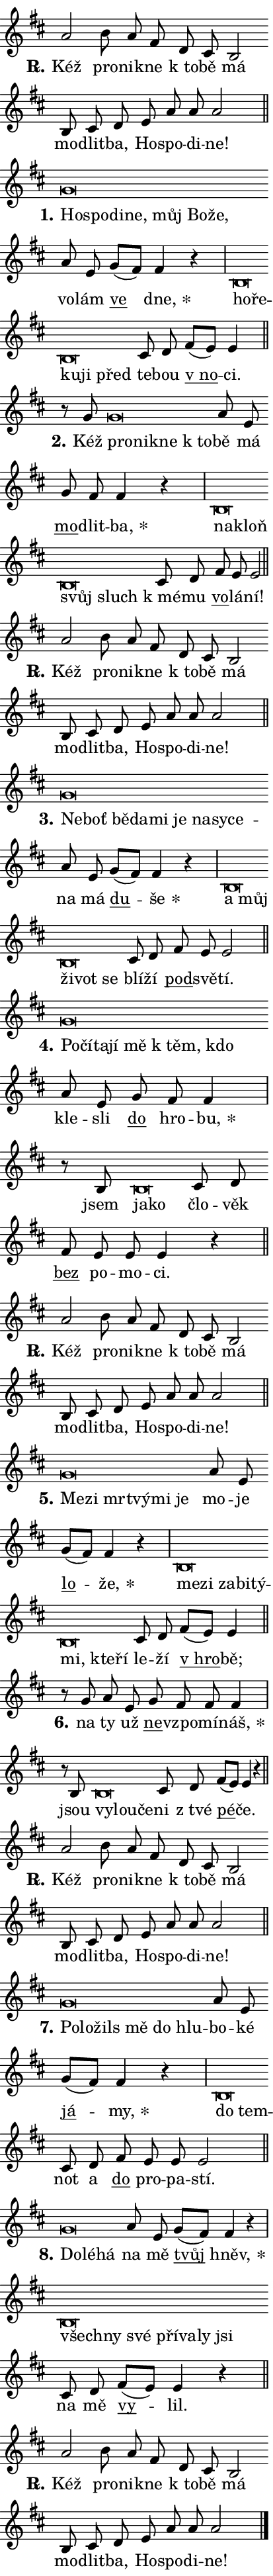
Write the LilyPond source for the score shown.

\version "2.24.0"
\header { tagline = "" }
\paper {
  indent = 0\cm
  top-margin = 0\cm
  right-margin = 0.13\cm % to fit lyric hyphens
  bottom-margin = 0\cm
  left-margin = 0\cm
  paper-width = 7\cm
  page-breaking = #ly:one-page-breaking
  system-system-spacing.basic-distance = #11
  score-system-spacing.basic-distance = #11
  ragged-last = ##f
}


%% Author: Thomas Morley
%% https://lists.gnu.org/archive/html/lilypond-user/2020-05/msg00002.html
#(define (line-position grob)
"Returns position of @var[grob} in current system:
   @code{'start}, if at first time-step
   @code{'end}, if at last time-step
   @code{'middle} otherwise
"
  (let* ((col (ly:item-get-column grob))
         (ln (ly:grob-object col 'left-neighbor))
         (rn (ly:grob-object col 'right-neighbor))
         (col-to-check-left (if (ly:grob? ln) ln col))
         (col-to-check-right (if (ly:grob? rn) rn col))
         (break-dir-left
           (and
             (ly:grob-property col-to-check-left 'non-musical #f)
             (ly:item-break-dir col-to-check-left)))
         (break-dir-right
           (and
             (ly:grob-property col-to-check-right 'non-musical #f)
             (ly:item-break-dir col-to-check-right))))
        (cond ((eqv? 1 break-dir-left) 'start)
              ((eqv? -1 break-dir-right) 'end)
              (else 'middle))))

#(define (tranparent-at-line-position vctor)
  (lambda (grob)
  "Relying on @code{line-position} select the relevant enry from @var{vctor}.
Used to determine transparency,"
    (case (line-position grob)
      ((end) (not (vector-ref vctor 0)))
      ((middle) (not (vector-ref vctor 1)))
      ((start) (not (vector-ref vctor 2))))))

noteHeadBreakVisibility =
#(define-music-function (break-visibility)(vector?)
"Makes @code{NoteHead}s transparent relying on @var{break-visibility}"
#{
  \override NoteHead.transparent =
    #(tranparent-at-line-position break-visibility)
#})

#(define delete-ledgers-for-transparent-note-heads
  (lambda (grob)
    "Reads whether a @code{NoteHead} is transparent.
If so this @code{NoteHead} is removed from @code{'note-heads} from
@var{grob}, which is supposed to be @code{LedgerLineSpanner}.
As a result ledgers are not printed for this @code{NoteHead}"
    (let* ((nhds-array (ly:grob-object grob 'note-heads))
           (nhds-list
             (if (ly:grob-array? nhds-array)
                 (ly:grob-array->list nhds-array)
                 '()))
           ;; Relies on the transparent-property being done before
           ;; Staff.LedgerLineSpanner.after-line-breaking is executed.
           ;; This is fragile ...
           (to-keep
             (remove
               (lambda (nhd)
                 (ly:grob-property nhd 'transparent #f))
               nhds-list)))
      ;; TODO find a better method to iterate over grob-arrays, similiar
      ;; to filter/remove etc for lists
      ;; For now rebuilt from scratch
      (set! (ly:grob-object grob 'note-heads)  '())
      (for-each
        (lambda (nhd)
          (ly:pointer-group-interface::add-grob grob 'note-heads nhd))
        to-keep))))

squashNotes = {
  \override NoteHead.X-extent = #'(-0.2 . 0.2)
  \override NoteHead.Y-extent = #'(-0.75 . 0)
  \override NoteHead.stencil =
    #(lambda (grob)
       (let ((pos (ly:grob-property grob 'staff-position)))
         (begin
           (if (< pos -7) (display "ERROR: Lower brevis then expected\n") (display "OK: Expected brevis position\n"))
           (if (<= pos -6) ly:text-interface::print ly:note-head::print))))
}
unSquashNotes = {
  \revert NoteHead.X-extent
  \revert NoteHead.Y-extent
  \revert NoteHead.stencil
}

hideNotes = \noteHeadBreakVisibility #begin-of-line-visible
unHideNotes = \noteHeadBreakVisibility #all-visible

% work-around for resetting accidentals
% https://lilypond.org/doc/v2.23/Documentation/notation/displaying-rhythms#unmetered-music
cadenzaMeasure = {
  \cadenzaOff
  \partial 1024 s1024
  \cadenzaOn
}

#(define-markup-command (accent layout props text) (markup?)
  "Underline accented syllable"
  (interpret-markup layout props
    #{\markup \override #'(offset . 4.3) \underline { #text }#}))

responsum = \markup \concat {
  "R" \hspace #-1.05 \path #0.1 #'((moveto 0 0.07) (lineto 0.9 0.8)) \hspace #0.05 "."
}

spaceSize = #0.6828661417322834 % exact space size for TeX Gyre Schola

\layout {
  \context {
    \Staff
    \remove "Time_signature_engraver"
    \override LedgerLineSpanner.after-line-breaking = #delete-ledgers-for-transparent-note-heads
  }
  \context {
    \Lyrics {
      \override LyricSpace.minimum-distance = \spaceSize
      \override LyricText.font-name = #"TeX Gyre Schola"
      \override LyricText.font-size = 1
      \override StanzaNumber.font-name = #"TeX Gyre Schola Bold"
      \override StanzaNumber.font-size = 1
    }
  }
  \context {
    \Score 
    \override NoteHead.text =
      #(lambda (grob) 
        (let ((pos (ly:grob-property grob 'staff-position)))
          #{\markup {
            \combine
              \halign #-0.55 \raise #(if (= pos -6) 0 0.5) \override #'(thickness . 2) \draw-line #'(3.2 . 0)
              \musicglyph "noteheads.sM1"
          }#}))
  }
}

% magnetic-lyrics.ily
%
%   written by
%     Jean Abou Samra <jean@abou-samra.fr>
%     Werner Lemberg <wl@gnu.org>
%
%   adapted by
%     Jiri Hon <jiri.hon@gmail.com>
%
% Version 2022-Apr-15

% https://www.mail-archive.com/lilypond-user@gnu.org/msg149350.html

#(define (Left_hyphen_pointer_engraver context)
   "Collect syllable-hyphen-syllable occurrences in lyrics and store
them in properties.  This engraver only looks to the left.  For
example, if the lyrics input is @code{foo -- bar}, it does the
following.

@itemize @bullet
@item
Set the @code{text} property of the @code{LyricHyphen} grob between
@q{foo} and @q{bar} to @code{foo}.

@item
Set the @code{left-hyphen} property of the @code{LyricText} grob with
text @q{foo} to the @code{LyricHyphen} grob between @q{foo} and
@q{bar}.
@end itemize

Use this auxiliary engraver in combination with the
@code{lyric-@/text::@/apply-@/magnetic-@/offset!} hook."
   (let ((hyphen #f)
         (text #f))
     (make-engraver
      (acknowledgers
       ((lyric-syllable-interface engraver grob source-engraver)
        (set! text grob)))
      (end-acknowledgers
       ((lyric-hyphen-interface engraver grob source-engraver)
        ;(when (not (grob::has-interface grob 'lyric-space-interface))
          (set! hyphen grob)));)
      ((stop-translation-timestep engraver)
       (when (and text hyphen)
         (ly:grob-set-object! text 'left-hyphen hyphen))
       (set! text #f)
       (set! hyphen #f)))))

#(define (lyric-text::apply-magnetic-offset! grob)
   "If the space between two syllables is less than the value in
property @code{LyricText@/.details@/.squash-threshold}, move the right
syllable to the left so that it gets concatenated with the left
syllable.

Use this function as a hook for
@code{LyricText@/.after-@/line-@/breaking} if the
@code{Left_@/hyphen_@/pointer_@/engraver} is active."
   (let ((hyphen (ly:grob-object grob 'left-hyphen #f)))
     (when hyphen
       (let ((left-text (ly:spanner-bound hyphen LEFT)))
         (when (grob::has-interface left-text 'lyric-syllable-interface)
           (let* ((common (ly:grob-common-refpoint grob left-text X))
                  (this-x-ext (ly:grob-extent grob common X))
                  (left-x-ext
                   (begin
                     ;; Trigger magnetism for left-text.
                     (ly:grob-property left-text 'after-line-breaking)
                     (ly:grob-extent left-text common X)))
                  ;; `delta` is the gap width between two syllables.
                  (delta (- (interval-start this-x-ext)
                            (interval-end left-x-ext)))
                  (details (ly:grob-property grob 'details))
                  (threshold (assoc-get 'squash-threshold details 0.2)))
             (when (< delta threshold)
               (let* (;; We have to manipulate the input text so that
                      ;; ligatures crossing syllable boundaries are not
                      ;; disabled.  For languages based on the Latin
                      ;; script this is essentially a beautification.
                      ;; However, for non-Western scripts it can be a
                      ;; necessity.
                      (lt (ly:grob-property left-text 'text))
                      (rt (ly:grob-property grob 'text))
                      (is-space (grob::has-interface hyphen 'lyric-space-interface))
                      (space (if is-space " " ""))
                      (extra-delta (if is-space spaceSize 0))
                      ;; Append new syllable.
                      (ltrt-space (if (and (string? lt) (string? rt))
                                (string-append lt space rt)
                                (make-concat-markup (list lt space rt))))
                      ;; Right-align `ltrt` to the right side.
                      (ltrt-space-markup (grob-interpret-markup
                               grob
                               (make-translate-markup
                                (cons (interval-length this-x-ext) 0)
                                (make-right-align-markup ltrt-space)))))
                 (begin
                   ;; Don't print `left-text`.
                   (ly:grob-set-property! left-text 'stencil #f)
                   ;; Set text and stencil (which holds all collected
                   ;; syllables so far) and shift it to the left.
                   (ly:grob-set-property! grob 'text ltrt-space)
                   (ly:grob-set-property! grob 'stencil ltrt-space-markup)
                   (ly:grob-translate-axis! grob (- (- delta extra-delta)) X))))))))))


#(define (lyric-hyphen::displace-bounds-first grob)
   ;; Make very sure this callback isn't triggered too early.
   (let ((left (ly:spanner-bound grob LEFT))
         (right (ly:spanner-bound grob RIGHT)))
     (ly:grob-property left 'after-line-breaking)
     (ly:grob-property right 'after-line-breaking)
     (ly:lyric-hyphen::print grob)))

squashThreshold = #0.4

\layout {
  \context {
    \Lyrics
    \consists #Left_hyphen_pointer_engraver
    \override LyricText.after-line-breaking =
      #lyric-text::apply-magnetic-offset!
    \override LyricHyphen.stencil = #lyric-hyphen::displace-bounds-first
    \override LyricText.details.squash-threshold = \squashThreshold
    \override LyricHyphen.minimum-distance = 0
    \override LyricHyphen.minimum-length = \squashThreshold
  }
}

squashText = \override LyricText.details.squash-threshold = 9999
unSquashText = \override LyricText.details.squash-threshold = \squashThreshold

leftText = \override LyricText.self-alignment-X = #LEFT
unLeftText = \revert LyricText.self-alignment-X

starOffset = #(lambda (grob) 
                (let ((x_offset (ly:self-alignment-interface::aligned-on-x-parent grob)))
                  (if (= x_offset 0) 0 (+ x_offset 1.2))))

star = #(define-music-function (syllable)(string?)
"Append star separator at the end of a syllable"
#{
  \once \override LyricText.X-offset = #starOffset
  \lyricmode { \markup {
    #syllable
    \override #'((font-name . "TeX Gyre Schola Bold")) \hspace #0.2 \lower #0.65 \larger "*"
  } }
#})

starAccent = #(define-music-function (syllable)(string?)
"Append star separator at the end of a syllable and make accent"
#{
  \once \override LyricText.X-offset = #starOffset
  \lyricmode { \markup {
    \accent #syllable
    \override #'((font-name . "TeX Gyre Schola Bold")) \hspace #0.2 \lower #0.65 \larger "*"
  } }
#})

breath = #(define-music-function (syllable)(string?)
"Append breathing indicator at the end of a syllable"
#{
  \lyricmode { \markup { #syllable "+" } }
#})

optionalBreath = #(define-music-function (syllable)(string?)
"Append optional breathing indicator at the end of a syllable"
#{
  \lyricmode { \markup { #syllable "(+)" } }
#})


\score {
    <<
        \new Voice = "melody" { \cadenzaOn \key d \major \relative { a'2 b8 a fis \bar "" d cis b2 \bar "" b8 cis d \bar "" e a a a2 \cadenzaMeasure \bar "||" \break } }
        \new Lyrics \lyricsto "melody" { \lyricmode { \set stanza = \responsum
Kéž pro -- nik -- ne "k to" -- bě má mo -- dlit -- ba, Ho -- spo -- di -- ne! } }
    >>
    \layout {}
}

\score {
    <<
        \new Voice = "melody" { \cadenzaOn \key d \major \relative { \squashNotes g'\breve*1/16 \hideNotes \breve*1/16 \bar "" \breve*1/16 \bar "" \breve*1/16 \bar "" \breve*1/16 \bar "" \breve*1/16 \breve*1/16 \bar "" \unHideNotes \unSquashNotes a8 e \bar "" g[( fis)] fis4 r \cadenzaMeasure \bar "|" \squashNotes b,\breve*1/16 \hideNotes \breve*1/16 \bar "" \breve*1/16 \bar "" \breve*1/16 \breve*1/16 \bar "" \unHideNotes \unSquashNotes cis8 d \bar "" fis[( e)] e4 \cadenzaMeasure \bar "||" \break } }
        \new Lyrics \lyricsto "melody" { \lyricmode { \set stanza = "1."
\leftText Ho -- \squashText spo -- di -- ne, můj Bo -- že, \unLeftText \unSquashText vo -- lám \markup \accent ve \star dne, \leftText ho -- \squashText ře -- ku -- ji před \unLeftText \unSquashText te -- bou \markup \accent "v no" -- ci. } }
    >>
    \layout {}
}

\score {
    <<
        \new Voice = "melody" { \cadenzaOn \key d \major \relative { r8 g'8 \squashNotes g\breve*1/16 \hideNotes \breve*1/16 \bar "" \breve*1/16 \breve*1/16 \bar "" \unHideNotes \unSquashNotes a8 e \bar "" g fis fis4 r \cadenzaMeasure \bar "|" \squashNotes b,\breve*1/16 \hideNotes \breve*1/16 \bar "" \breve*1/16 \breve*1/16 \bar "" \unHideNotes \unSquashNotes cis8 d \bar "" fis e e2 \cadenzaMeasure \bar "||" \break } }
        \new Lyrics \lyricsto "melody" { \lyricmode { \set stanza = "2."
Kéž \leftText pro -- \squashText nik -- ne "k to" -- \unLeftText \unSquashText bě má \markup \accent mo -- dlit -- \star ba, \leftText na -- \squashText kloň svůj sluch \unLeftText \unSquashText "k mé" -- mu \markup \accent vo -- lá -- ní! } }
    >>
    \layout {}
}

\score {
    <<
        \new Voice = "melody" { \cadenzaOn \key d \major \relative { a'2 b8 a fis \bar "" d cis b2 \bar "" b8 cis d \bar "" e a a a2 \cadenzaMeasure \bar "||" \break } }
        \new Lyrics \lyricsto "melody" { \lyricmode { \set stanza = \responsum
Kéž pro -- nik -- ne "k to" -- bě má mo -- dlit -- ba, Ho -- spo -- di -- ne! } }
    >>
    \layout {}
}

\score {
    <<
        \new Voice = "melody" { \cadenzaOn \key d \major \relative { \squashNotes g'\breve*1/16 \hideNotes \breve*1/16 \bar "" \breve*1/16 \bar "" \breve*1/16 \bar "" \breve*1/16 \bar "" \breve*1/16 \bar "" \breve*1/16 \bar "" \breve*1/16 \breve*1/16 \bar "" \unHideNotes \unSquashNotes a8 e \bar "" g[( fis)] fis4 r \cadenzaMeasure \bar "|" \squashNotes b,\breve*1/16 \hideNotes \breve*1/16 \bar "" \breve*1/16 \bar "" \breve*1/16 \breve*1/16 \bar "" \unHideNotes \unSquashNotes cis8 d \bar "" fis e e2 \cadenzaMeasure \bar "||" \break } }
        \new Lyrics \lyricsto "melody" { \lyricmode { \set stanza = "3."
\leftText Ne -- \squashText boť bě -- da -- mi je na -- sy -- ce -- \unLeftText \unSquashText na má \markup \accent du -- \star še \leftText a \squashText můj ži -- vot se \unLeftText \unSquashText blí -- ží \markup \accent pod -- svě -- tí. } }
    >>
    \layout {}
}

\score {
    <<
        \new Voice = "melody" { \cadenzaOn \key d \major \relative { \squashNotes g'\breve*1/16 \hideNotes \breve*1/16 \bar "" \breve*1/16 \bar "" \breve*1/16 \bar "" \breve*1/16 \bar "" \breve*1/16 \breve*1/16 \bar "" \unHideNotes \unSquashNotes a8 e \bar "" g fis fis4 \cadenzaMeasure \bar "|" r8 b,8 \squashNotes b\breve*1/16 \hideNotes \breve*1/16 \bar "" \unHideNotes \unSquashNotes cis8 d \bar "" fis e e e4 r \cadenzaMeasure \bar "||" \break } }
        \new Lyrics \lyricsto "melody" { \lyricmode { \set stanza = "4."
\leftText Po -- \squashText čí -- ta -- jí mě "k těm," kdo \unLeftText \unSquashText kle -- sli \markup \accent do hro -- \star bu, jsem \leftText ja -- \squashText ko \unLeftText \unSquashText člo -- věk \markup \accent bez po -- mo -- ci. } }
    >>
    \layout {}
}

\score {
    <<
        \new Voice = "melody" { \cadenzaOn \key d \major \relative { a'2 b8 a fis \bar "" d cis b2 \bar "" b8 cis d \bar "" e a a a2 \cadenzaMeasure \bar "||" \break } }
        \new Lyrics \lyricsto "melody" { \lyricmode { \set stanza = \responsum
Kéž pro -- nik -- ne "k to" -- bě má mo -- dlit -- ba, Ho -- spo -- di -- ne! } }
    >>
    \layout {}
}

\score {
    <<
        \new Voice = "melody" { \cadenzaOn \key d \major \relative { \squashNotes g'\breve*1/16 \hideNotes \breve*1/16 \bar "" \breve*1/16 \bar "" \breve*1/16 \bar "" \breve*1/16 \breve*1/16 \bar "" \unHideNotes \unSquashNotes a8 e \bar "" g[( fis)] fis4 r \cadenzaMeasure \bar "|" \squashNotes b,\breve*1/16 \hideNotes \breve*1/16 \bar "" \breve*1/16 \bar "" \breve*1/16 \bar "" \breve*1/16 \bar "" \breve*1/16 \bar "" \breve*1/16 \breve*1/16 \bar "" \unHideNotes \unSquashNotes cis8 d \bar "" fis[( e)] e4 \cadenzaMeasure \bar "||" \break } }
        \new Lyrics \lyricsto "melody" { \lyricmode { \set stanza = "5."
\leftText Me -- \squashText zi mrt -- vý -- mi je \unLeftText \unSquashText mo -- je \markup \accent lo -- \star že, \leftText me -- \squashText zi za -- bi -- tý -- mi, kte -- ří \unLeftText \unSquashText le -- ží \markup \accent "v hro" -- bě; } }
    >>
    \layout {}
}

\score {
    <<
        \new Voice = "melody" { \cadenzaOn \key d \major \relative { r8 g' a8 e \bar "" g fis fis fis4 \cadenzaMeasure \bar "|" r8 b,8 \squashNotes b\breve*1/16 \hideNotes \breve*1/16 \breve*1/16 \bar "" \unHideNotes \unSquashNotes cis8 d \bar "" fis[( e)] e4 r \cadenzaMeasure \bar "||" \break } }
        \new Lyrics \lyricsto "melody" { \lyricmode { \set stanza = "6."
na ty už \markup \accent ne -- vzpo -- mí -- \star náš, jsou \leftText vy -- \squashText lou -- če -- \unLeftText \unSquashText ni "z tvé" \markup \accent pé -- če. } }
    >>
    \layout {}
}

\score {
    <<
        \new Voice = "melody" { \cadenzaOn \key d \major \relative { a'2 b8 a fis \bar "" d cis b2 \bar "" b8 cis d \bar "" e a a a2 \cadenzaMeasure \bar "||" \break } }
        \new Lyrics \lyricsto "melody" { \lyricmode { \set stanza = \responsum
Kéž pro -- nik -- ne "k to" -- bě má mo -- dlit -- ba, Ho -- spo -- di -- ne! } }
    >>
    \layout {}
}

\score {
    <<
        \new Voice = "melody" { \cadenzaOn \key d \major \relative { \squashNotes g'\breve*1/16 \hideNotes \breve*1/16 \bar "" \breve*1/16 \bar "" \breve*1/16 \bar "" \breve*1/16 \breve*1/16 \bar "" \unHideNotes \unSquashNotes a8 e \bar "" g[( fis)] fis4 r \cadenzaMeasure \bar "|" \squashNotes b,\breve*1/16 \hideNotes \breve*1/16 \bar "" \unHideNotes \unSquashNotes cis8 d \bar "" fis e e e2 \cadenzaMeasure \bar "||" \break } }
        \new Lyrics \lyricsto "melody" { \lyricmode { \set stanza = "7."
\leftText Po -- \squashText lo -- žils mě do hlu -- \unLeftText \unSquashText bo -- ké \markup \accent já -- \star my, \leftText do \squashText tem -- \unLeftText \unSquashText not a \markup \accent do pro -- pa -- stí. } }
    >>
    \layout {}
}

\score {
    <<
        \new Voice = "melody" { \cadenzaOn \key d \major \relative { \squashNotes g'\breve*1/16 \hideNotes \breve*1/16 \breve*1/16 \bar "" \unHideNotes \unSquashNotes a8 e \bar "" g[( fis)] fis4 r \cadenzaMeasure \bar "|" \squashNotes b,\breve*1/16 \hideNotes \breve*1/16 \bar "" \breve*1/16 \bar "" \breve*1/16 \bar "" \breve*1/16 \bar "" \breve*1/16 \breve*1/16 \bar "" \unHideNotes \unSquashNotes cis8 d \bar "" fis[( e)] e4 r \cadenzaMeasure \bar "||" \break } }
        \new Lyrics \lyricsto "melody" { \lyricmode { \set stanza = "8."
\leftText Do -- \squashText lé -- há \unLeftText \unSquashText na mě \markup \accent tvůj \star hněv, \leftText všech -- \squashText ny své pří -- va -- ly jsi \unLeftText \unSquashText na mě \markup \accent vy -- lil. } }
    >>
    \layout {}
}

\score {
    <<
        \new Voice = "melody" { \cadenzaOn \key d \major \relative { a'2 b8 a fis \bar "" d cis b2 \bar "" b8 cis d \bar "" e a a a2 \cadenzaMeasure \bar "||" \break } \bar "|." }
        \new Lyrics \lyricsto "melody" { \lyricmode { \set stanza = \responsum
Kéž pro -- nik -- ne "k to" -- bě má mo -- dlit -- ba, Ho -- spo -- di -- ne! } }
    >>
    \layout {}
}
